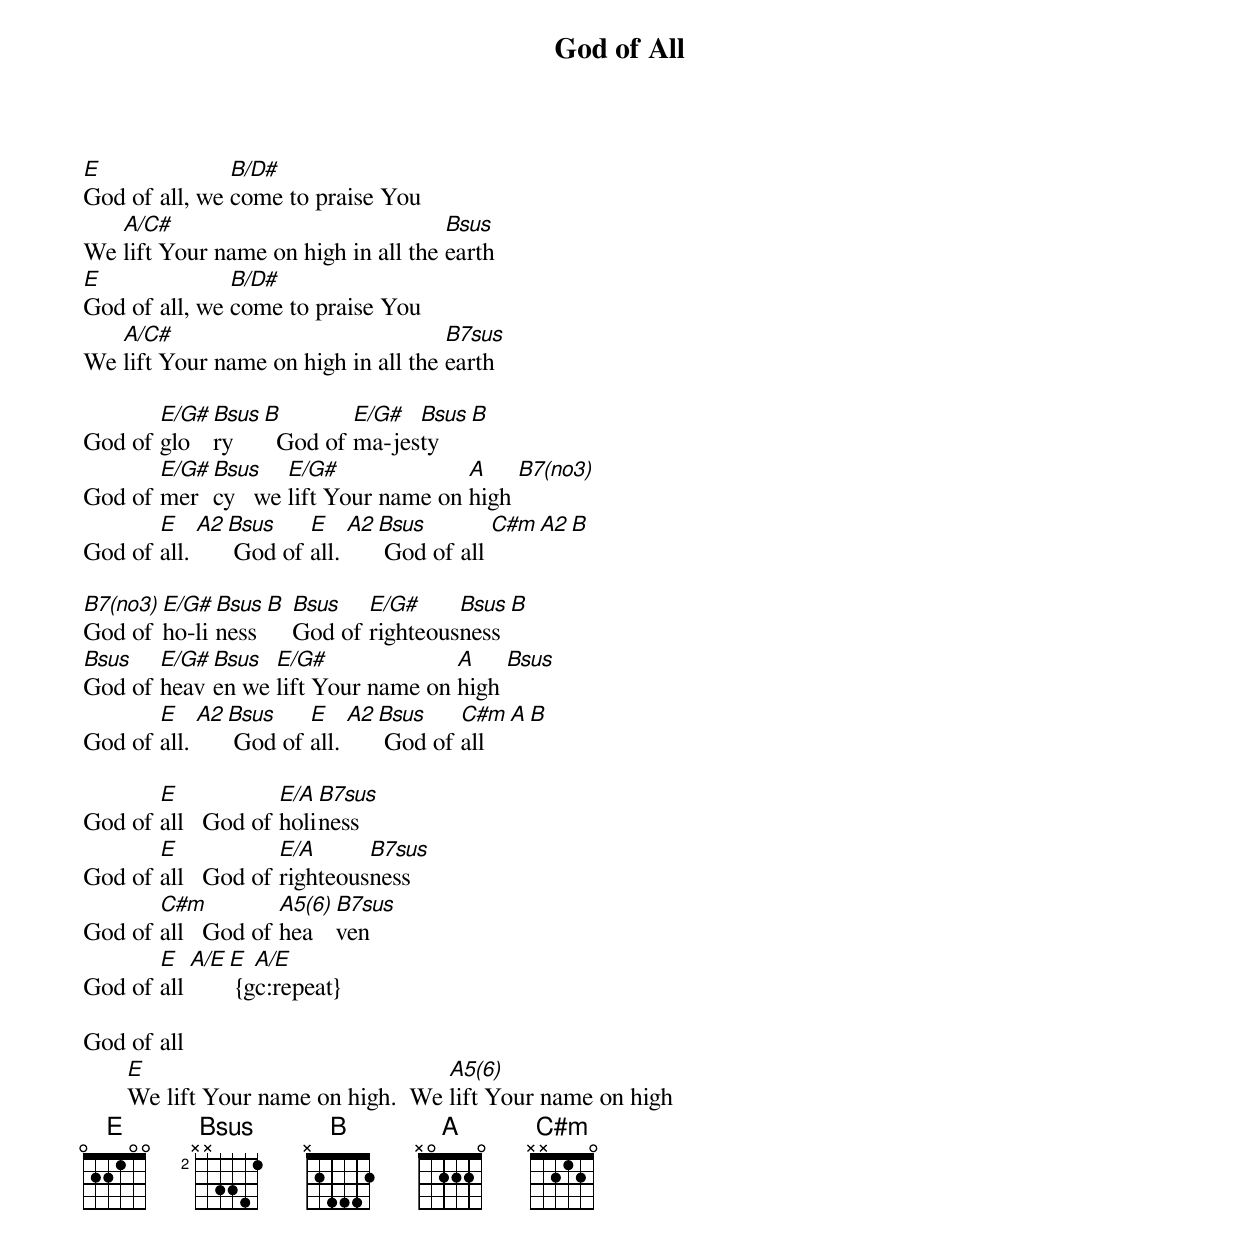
{title: God of All}
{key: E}
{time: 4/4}
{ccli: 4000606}
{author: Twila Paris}
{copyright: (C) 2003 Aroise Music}

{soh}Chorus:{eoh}
[E]God of all, we [B/D#]come to praise You
We [A/C#]lift Your name on high in all the [Bsus]earth
[E]God of all, we [B/D#]come to praise You
We [A/C#]lift Your name on high in all the [B7sus]earth

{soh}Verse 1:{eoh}
God of [E/G#]glo[Bsus]ry [B]  God of [E/G#]ma-jes[Bsus]ty [B]
God of [E/G#]mer[Bsus]cy   we [E/G#]lift Your name on [A]high [B7(no3)]
God of [E]all. [A2][Bsus] God of [E]all. [A2][Bsus] God of all [C#m][A2][B]

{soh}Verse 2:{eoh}
[B7(no3)]God of [E/G#]ho-li[Bsus]ness [B] [Bsus]God of [E/G#]righteous[Bsus]ness [B]
[Bsus]God of [E/G#]heav[Bsus]en we [E/G#]lift Your name on [A]high [Bsus]
God of [E]all. [A2][Bsus] God of [E]all. [A2][Bsus] God of [C#m]all [A][B]

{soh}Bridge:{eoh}
God of [E]all   God of [E/A]holi[B7sus]ness
God of [E]all   God of [E/A]righteous[B7sus]ness
God of [C#m]all   God of [A5(6)]hea[B7sus]ven
God of [E]all [A/E][E  A/E] {gc:repeat}

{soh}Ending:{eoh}
God of all
       [E]We lift Your name on high.  We [A5(6)]lift Your name on high
